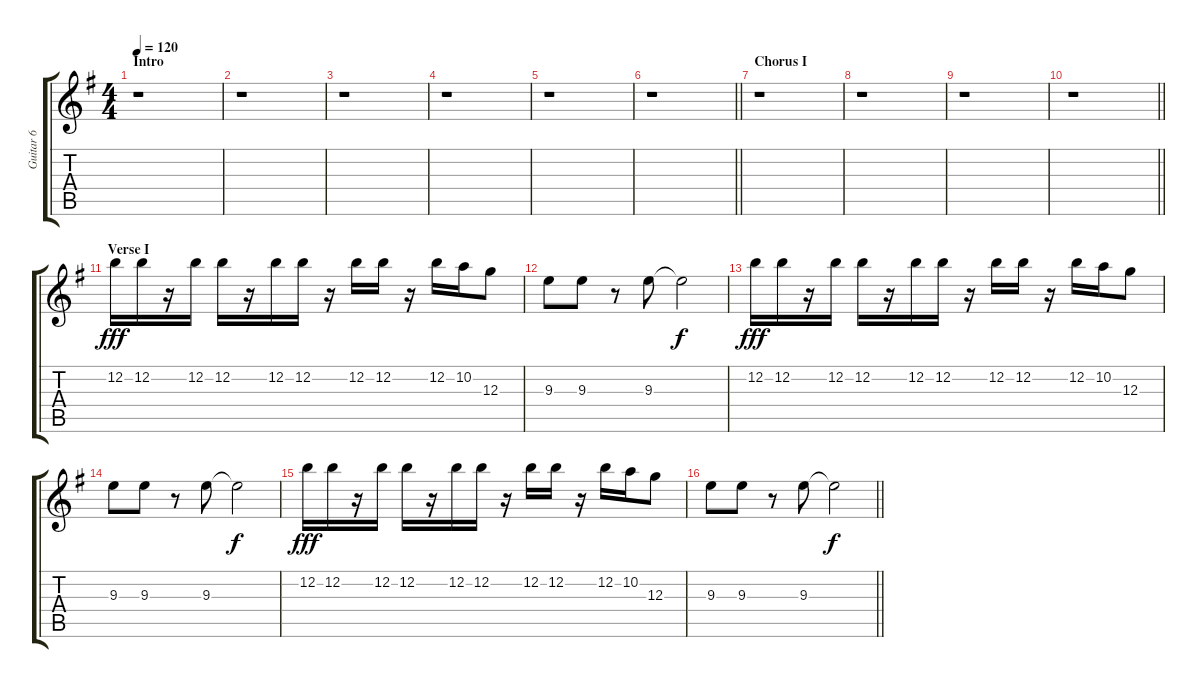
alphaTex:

\track ("Guitar 6" "Guitar 6") {instrument distortionguitar}
\staff {score tabs}
\tuning (E4 B3 G3 D3 A2 E2) {hide}
\ts (4 4)
\section ("" "Intro")
\tempo 120
\clef g2
\ks g
r.1{dy fff instrument distortionguitar} |
r.1 |
r.1 |
r.1 |
r.1 |
\barLineRight lightlight
r.1 |
\section ("" "Chorus I")
r.1 |
r.1 |
r.1 |
\barLineRight lightlight
r.1 |
\section ("" "Verse I")
12.2.16 12.2.16 r.16 12.2.16 12.2.16 r.16 12.2.16 12.2.16 r.16 12.2.16 12.2.16 r.16 12.2.16 10.2.16 12.3.8 |
9.3.8 9.3.8 r.8 9.3.8 9.3{t}.2{dy f} |
12.2.16{dy fff} 12.2.16 r.16 12.2.16 12.2.16 r.16 12.2.16 12.2.16 r.16 12.2.16 12.2.16 r.16 12.2.16 10.2.16 12.3.8 |
9.3.8 9.3.8 r.8 9.3.8 9.3{t}.2{dy f} |
12.2.16{dy fff} 12.2.16 r.16 12.2.16 12.2.16 r.16 12.2.16 12.2.16 r.16 12.2.16 12.2.16 r.16 12.2.16 10.2.16 12.3.8 |
\barLineRight lightlight
9.3.8 9.3.8 r.8 9.3.8 9.3{t}.2{dy f}
